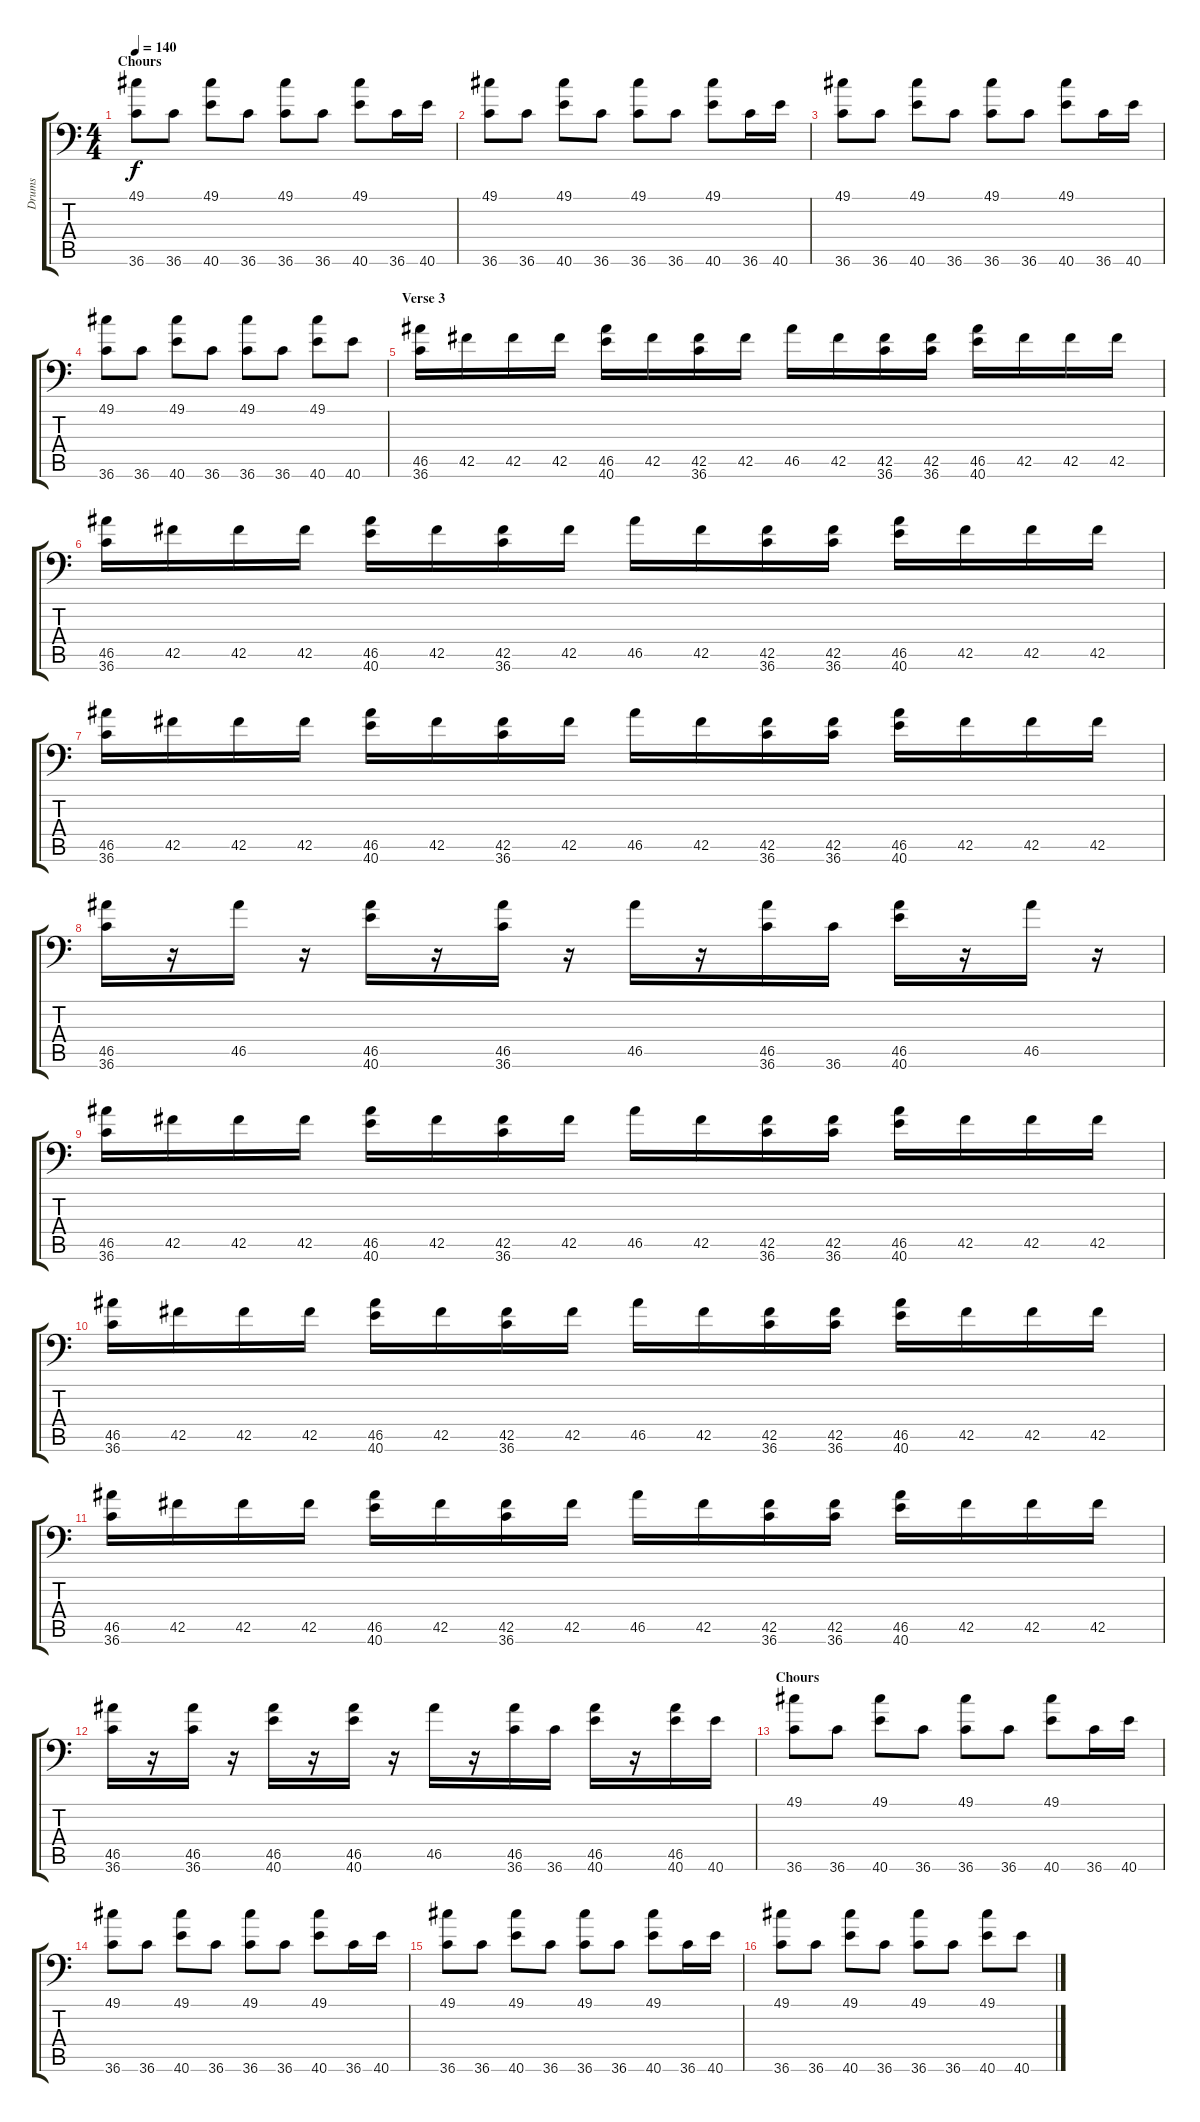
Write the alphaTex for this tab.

\track ("Drums" "Drums") {instrument acousticgrandpiano}
\staff {score tabs}
\tuning (C-1 C-1 C-1 C-1 C-1 C-1) {hide}
\ts (4 4)
\section ("" "Chours")
\tempo 140
\clef f4
\ks c
(49.1 36.6).8{dy f} 36.6.8 (49.1 40.6).8 36.6.8 (49.1 36.6).8 36.6.8 (49.1 40.6).8 36.6.16 40.6.16 |
(49.1 36.6).8 36.6.8 (49.1 40.6).8 36.6.8 (49.1 36.6).8 36.6.8 (49.1 40.6).8 36.6.16 40.6.16 |
(49.1 36.6).8 36.6.8 (49.1 40.6).8 36.6.8 (49.1 36.6).8 36.6.8 (49.1 40.6).8 36.6.16 40.6.16 |
(49.1 36.6).8 36.6.8 (49.1 40.6).8 36.6.8 (49.1 36.6).8 36.6.8 (49.1 40.6).8 40.6.8 |
\section ("" "Verse 3")
(46.5 36.6).16 42.5.16 42.5.16 42.5.16 (46.5 40.6).16 42.5.16 (42.5 36.6).16 42.5.16 46.5.16 42.5.16 (42.5 36.6).16 (42.5 36.6).16 (46.5 40.6).16 42.5.16 42.5.16 42.5.16 |
(46.5 36.6).16 42.5.16 42.5.16 42.5.16 (46.5 40.6).16 42.5.16 (42.5 36.6).16 42.5.16 46.5.16 42.5.16 (42.5 36.6).16 (42.5 36.6).16 (46.5 40.6).16 42.5.16 42.5.16 42.5.16 |
(46.5 36.6).16 42.5.16 42.5.16 42.5.16 (46.5 40.6).16 42.5.16 (42.5 36.6).16 42.5.16 46.5.16 42.5.16 (42.5 36.6).16 (42.5 36.6).16 (46.5 40.6).16 42.5.16 42.5.16 42.5.16 |
(46.5 36.6).16 r.16 46.5.16 r.16 (46.5 40.6).16 r.16 (46.5 36.6).16 r.16 46.5.16 r.16 (46.5 36.6).16 36.6.16 (46.5 40.6).16 r.16 46.5.16 r.16 |
(46.5 36.6).16 42.5.16 42.5.16 42.5.16 (46.5 40.6).16 42.5.16 (42.5 36.6).16 42.5.16 46.5.16 42.5.16 (42.5 36.6).16 (42.5 36.6).16 (46.5 40.6).16 42.5.16 42.5.16 42.5.16 |
(46.5 36.6).16 42.5.16 42.5.16 42.5.16 (46.5 40.6).16 42.5.16 (42.5 36.6).16 42.5.16 46.5.16 42.5.16 (42.5 36.6).16 (42.5 36.6).16 (46.5 40.6).16 42.5.16 42.5.16 42.5.16 |
(46.5 36.6).16 42.5.16 42.5.16 42.5.16 (46.5 40.6).16 42.5.16 (42.5 36.6).16 42.5.16 46.5.16 42.5.16 (42.5 36.6).16 (42.5 36.6).16 (46.5 40.6).16 42.5.16 42.5.16 42.5.16 |
(46.5 36.6).16 r.16 (46.5 36.6).16 r.16 (46.5 40.6).16 r.16 (46.5 40.6).16 r.16 46.5.16 r.16 (46.5 36.6).16 36.6.16 (46.5 40.6).16 r.16 (46.5 40.6).16 40.6.16 |
\section ("" "Chours")
(49.1 36.6).8 36.6.8 (49.1 40.6).8 36.6.8 (49.1 36.6).8 36.6.8 (49.1 40.6).8 36.6.16 40.6.16 |
(49.1 36.6).8 36.6.8 (49.1 40.6).8 36.6.8 (49.1 36.6).8 36.6.8 (49.1 40.6).8 36.6.16 40.6.16 |
(49.1 36.6).8 36.6.8 (49.1 40.6).8 36.6.8 (49.1 36.6).8 36.6.8 (49.1 40.6).8 36.6.16 40.6.16 |
(49.1 36.6).8 36.6.8 (49.1 40.6).8 36.6.8 (49.1 36.6).8 36.6.8 (49.1 40.6).8 40.6.8
